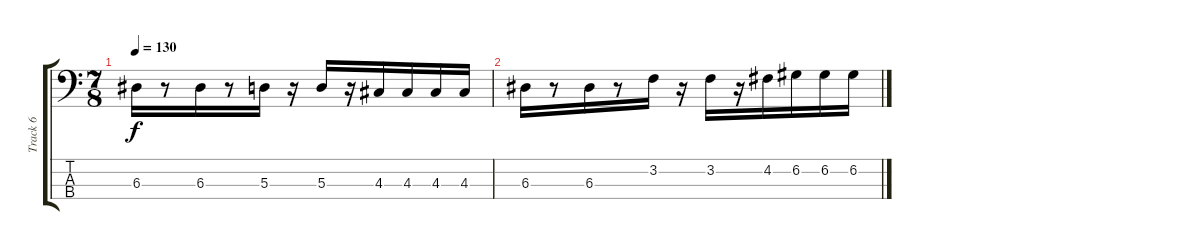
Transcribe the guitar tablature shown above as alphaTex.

\track ("Track 6" "Track 6") {instrument slapbass2}
\staff {score tabs}
\tuning (G2 D2 A1 E1) {hide}
\ts (7 8)
\tempo 130
\clef f4
\ks c
6.3.16{dy f} r.8 6.3.16 r.8 5.3.16 r.16 5.3.16 r.16 4.3.16 4.3.16 4.3.16 4.3.16 |
6.3.16 r.8 6.3.16 r.8 3.2.16 r.16 3.2.16 r.16 4.2.16 6.2.16 6.2.16 6.2.16
